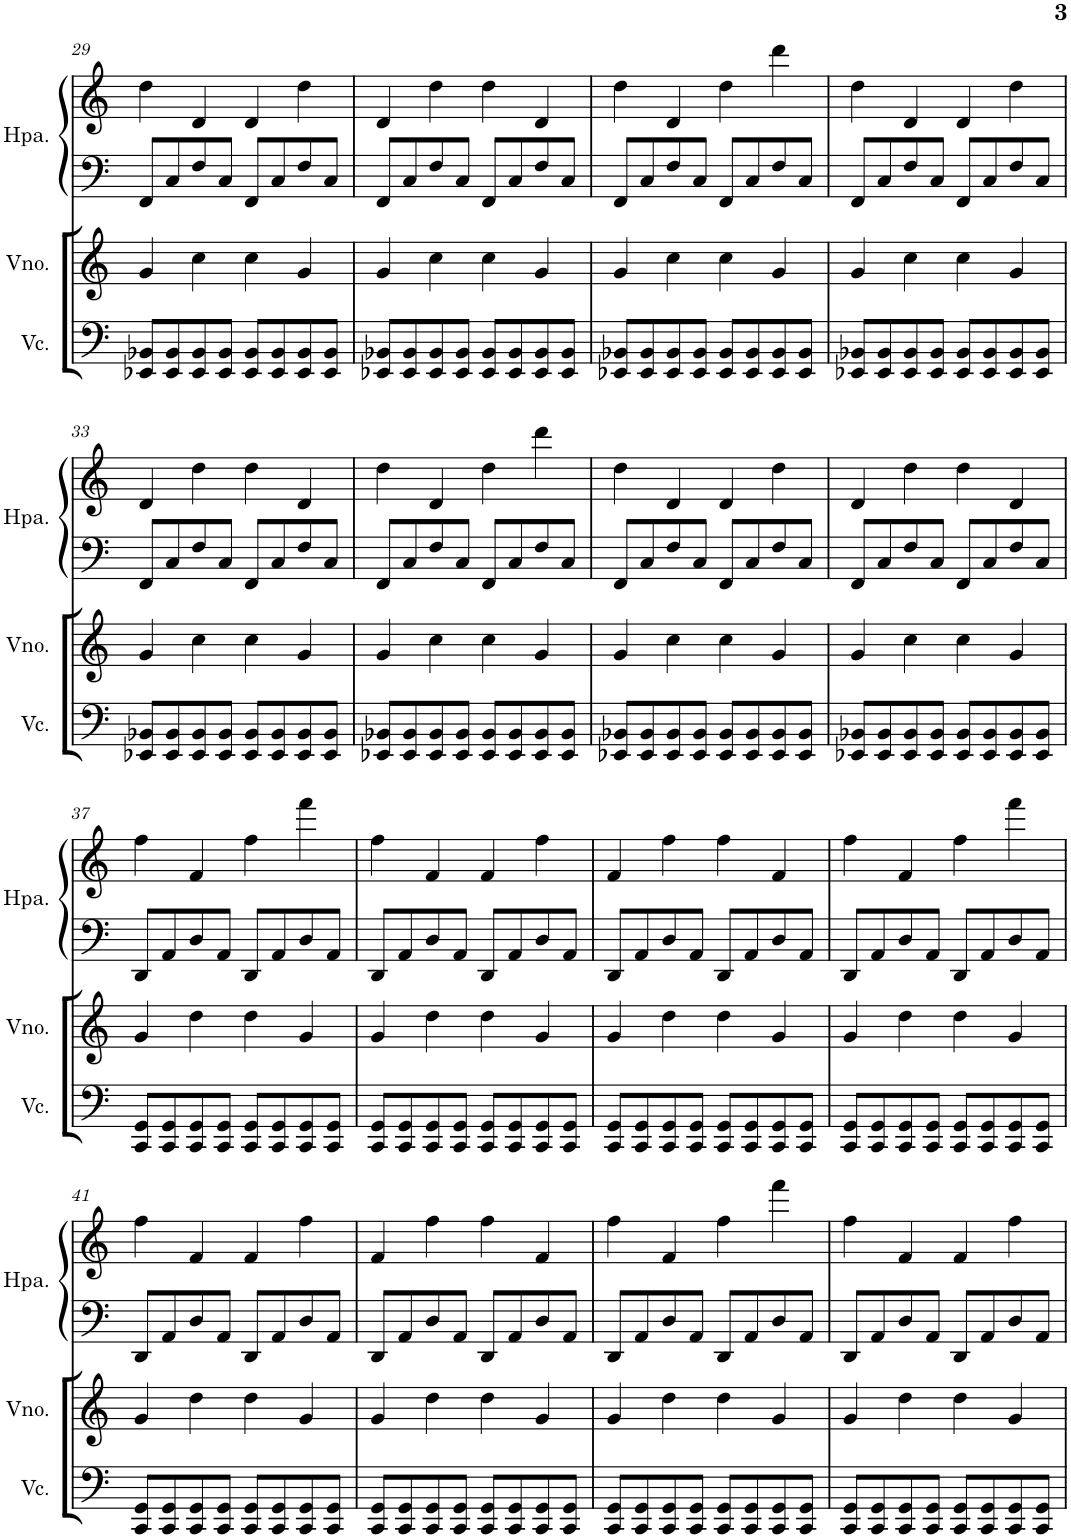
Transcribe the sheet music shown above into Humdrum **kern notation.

**kern	**kern	**kern	**kern
*part3	*part2	*part1	*part1
*staff4	*staff3	*staff2	*staff1
*I"Violoncelo	*I"Violino	*I"Harpa	*
*I'Vc.	*I'Vno.	*I'Hpa.	*
!!LO:PB:g=z
*clefF4	*clefG2	*clefF4	*clefG2
*k[]	*k[]	*k[]	*k[]
*M4/4	*M4/4	*M4/4	*M4/4
=29	=29	=29	=29
8EE-X/ 8BB-X/L	4g/	8FF/L	4dd\
8EE-/ 8BB-/	.	8C/	.
8EE-/ 8BB-/	4cc\	8F/	4d/
8EE-/ 8BB-/J	.	8C/J	.
8EE-/ 8BB-/L	4cc\	8FF/L	4d/
8EE-/ 8BB-/	.	8C/	.
8EE-/ 8BB-/	4g/	8F/	4dd\
8EE-/ 8BB-/J	.	8C/J	.
=30	=30	=30	=30
8EE-X/ 8BB-X/L	4g/	8FF/L	4d/
8EE-/ 8BB-/	.	8C/	.
8EE-/ 8BB-/	4cc\	8F/	4dd\
8EE-/ 8BB-/J	.	8C/J	.
8EE-/ 8BB-/L	4cc\	8FF/L	4dd\
8EE-/ 8BB-/	.	8C/	.
8EE-/ 8BB-/	4g/	8F/	4d/
8EE-/ 8BB-/J	.	8C/J	.
=31	=31	=31	=31
8EE-X/ 8BB-X/L	4g/	8FF/L	4dd\
8EE-/ 8BB-/	.	8C/	.
8EE-/ 8BB-/	4cc\	8F/	4d/
8EE-/ 8BB-/J	.	8C/J	.
8EE-/ 8BB-/L	4cc\	8FF/L	4dd\
8EE-/ 8BB-/	.	8C/	.
8EE-/ 8BB-/	4g/	8F/	4ddd\
8EE-/ 8BB-/J	.	8C/J	.
=32	=32	=32	=32
8EE-X/ 8BB-X/L	4g/	8FF/L	4dd\
8EE-/ 8BB-/	.	8C/	.
8EE-/ 8BB-/	4cc\	8F/	4d/
8EE-/ 8BB-/J	.	8C/J	.
8EE-/ 8BB-/L	4cc\	8FF/L	4d/
8EE-/ 8BB-/	.	8C/	.
8EE-/ 8BB-/	4g/	8F/	4dd\
8EE-/ 8BB-/J	.	8C/J	.
!!LO:LB:g=z
=33	=33	=33	=33
8EE-X/ 8BB-X/L	4g/	8FF/L	4d/
8EE-/ 8BB-/	.	8C/	.
8EE-/ 8BB-/	4cc\	8F/	4dd\
8EE-/ 8BB-/J	.	8C/J	.
8EE-/ 8BB-/L	4cc\	8FF/L	4dd\
8EE-/ 8BB-/	.	8C/	.
8EE-/ 8BB-/	4g/	8F/	4d/
8EE-/ 8BB-/J	.	8C/J	.
=34	=34	=34	=34
8EE-X/ 8BB-X/L	4g/	8FF/L	4dd\
8EE-/ 8BB-/	.	8C/	.
8EE-/ 8BB-/	4cc\	8F/	4d/
8EE-/ 8BB-/J	.	8C/J	.
8EE-/ 8BB-/L	4cc\	8FF/L	4dd\
8EE-/ 8BB-/	.	8C/	.
8EE-/ 8BB-/	4g/	8F/	4ddd\
8EE-/ 8BB-/J	.	8C/J	.
=35	=35	=35	=35
8EE-X/ 8BB-X/L	4g/	8FF/L	4dd\
8EE-/ 8BB-/	.	8C/	.
8EE-/ 8BB-/	4cc\	8F/	4d/
8EE-/ 8BB-/J	.	8C/J	.
8EE-/ 8BB-/L	4cc\	8FF/L	4d/
8EE-/ 8BB-/	.	8C/	.
8EE-/ 8BB-/	4g/	8F/	4dd\
8EE-/ 8BB-/J	.	8C/J	.
=36	=36	=36	=36
8EE-X/ 8BB-X/L	4g/	8FF/L	4d/
8EE-/ 8BB-/	.	8C/	.
8EE-/ 8BB-/	4cc\	8F/	4dd\
8EE-/ 8BB-/J	.	8C/J	.
8EE-/ 8BB-/L	4cc\	8FF/L	4dd\
8EE-/ 8BB-/	.	8C/	.
8EE-/ 8BB-/	4g/	8F/	4d/
8EE-/ 8BB-/J	.	8C/J	.
!!LO:LB:g=z
=37	=37	=37	=37
8CC/ 8GG/L	4g/	8DD/L	4ff\
8CC/ 8GG/	.	8AA/	.
8CC/ 8GG/	4dd\	8D/	4f/
8CC/ 8GG/J	.	8AA/J	.
8CC/ 8GG/L	4dd\	8DD/L	4ff\
8CC/ 8GG/	.	8AA/	.
8CC/ 8GG/	4g/	8D/	4fff\
8CC/ 8GG/J	.	8AA/J	.
=38	=38	=38	=38
8CC/ 8GG/L	4g/	8DD/L	4ff\
8CC/ 8GG/	.	8AA/	.
8CC/ 8GG/	4dd\	8D/	4f/
8CC/ 8GG/J	.	8AA/J	.
8CC/ 8GG/L	4dd\	8DD/L	4f/
8CC/ 8GG/	.	8AA/	.
8CC/ 8GG/	4g/	8D/	4ff\
8CC/ 8GG/J	.	8AA/J	.
=39	=39	=39	=39
8CC/ 8GG/L	4g/	8DD/L	4f/
8CC/ 8GG/	.	8AA/	.
8CC/ 8GG/	4dd\	8D/	4ff\
8CC/ 8GG/J	.	8AA/J	.
8CC/ 8GG/L	4dd\	8DD/L	4ff\
8CC/ 8GG/	.	8AA/	.
8CC/ 8GG/	4g/	8D/	4f/
8CC/ 8GG/J	.	8AA/J	.
=40	=40	=40	=40
8CC/ 8GG/L	4g/	8DD/L	4ff\
8CC/ 8GG/	.	8AA/	.
8CC/ 8GG/	4dd\	8D/	4f/
8CC/ 8GG/J	.	8AA/J	.
8CC/ 8GG/L	4dd\	8DD/L	4ff\
8CC/ 8GG/	.	8AA/	.
8CC/ 8GG/	4g/	8D/	4fff\
8CC/ 8GG/J	.	8AA/J	.
!!LO:LB:g=z
=41	=41	=41	=41
8CC/ 8GG/L	4g/	8DD/L	4ff\
8CC/ 8GG/	.	8AA/	.
8CC/ 8GG/	4dd\	8D/	4f/
8CC/ 8GG/J	.	8AA/J	.
8CC/ 8GG/L	4dd\	8DD/L	4f/
8CC/ 8GG/	.	8AA/	.
8CC/ 8GG/	4g/	8D/	4ff\
8CC/ 8GG/J	.	8AA/J	.
=42	=42	=42	=42
8CC/ 8GG/L	4g/	8DD/L	4f/
8CC/ 8GG/	.	8AA/	.
8CC/ 8GG/	4dd\	8D/	4ff\
8CC/ 8GG/J	.	8AA/J	.
8CC/ 8GG/L	4dd\	8DD/L	4ff\
8CC/ 8GG/	.	8AA/	.
8CC/ 8GG/	4g/	8D/	4f/
8CC/ 8GG/J	.	8AA/J	.
=43	=43	=43	=43
8CC/ 8GG/L	4g/	8DD/L	4ff\
8CC/ 8GG/	.	8AA/	.
8CC/ 8GG/	4dd\	8D/	4f/
8CC/ 8GG/J	.	8AA/J	.
8CC/ 8GG/L	4dd\	8DD/L	4ff\
8CC/ 8GG/	.	8AA/	.
8CC/ 8GG/	4g/	8D/	4fff\
8CC/ 8GG/J	.	8AA/J	.
=44	=44	=44	=44
8CC/ 8GG/L	4g/	8DD/L	4ff\
8CC/ 8GG/	.	8AA/	.
8CC/ 8GG/	4dd\	8D/	4f/
8CC/ 8GG/J	.	8AA/J	.
8CC/ 8GG/L	4dd\	8DD/L	4f/
8CC/ 8GG/	.	8AA/	.
8CC/ 8GG/	4g/	8D/	4ff\
8CC/ 8GG/J	.	8AA/J	.
=	=	=	=
*-	*-	*-	*-
